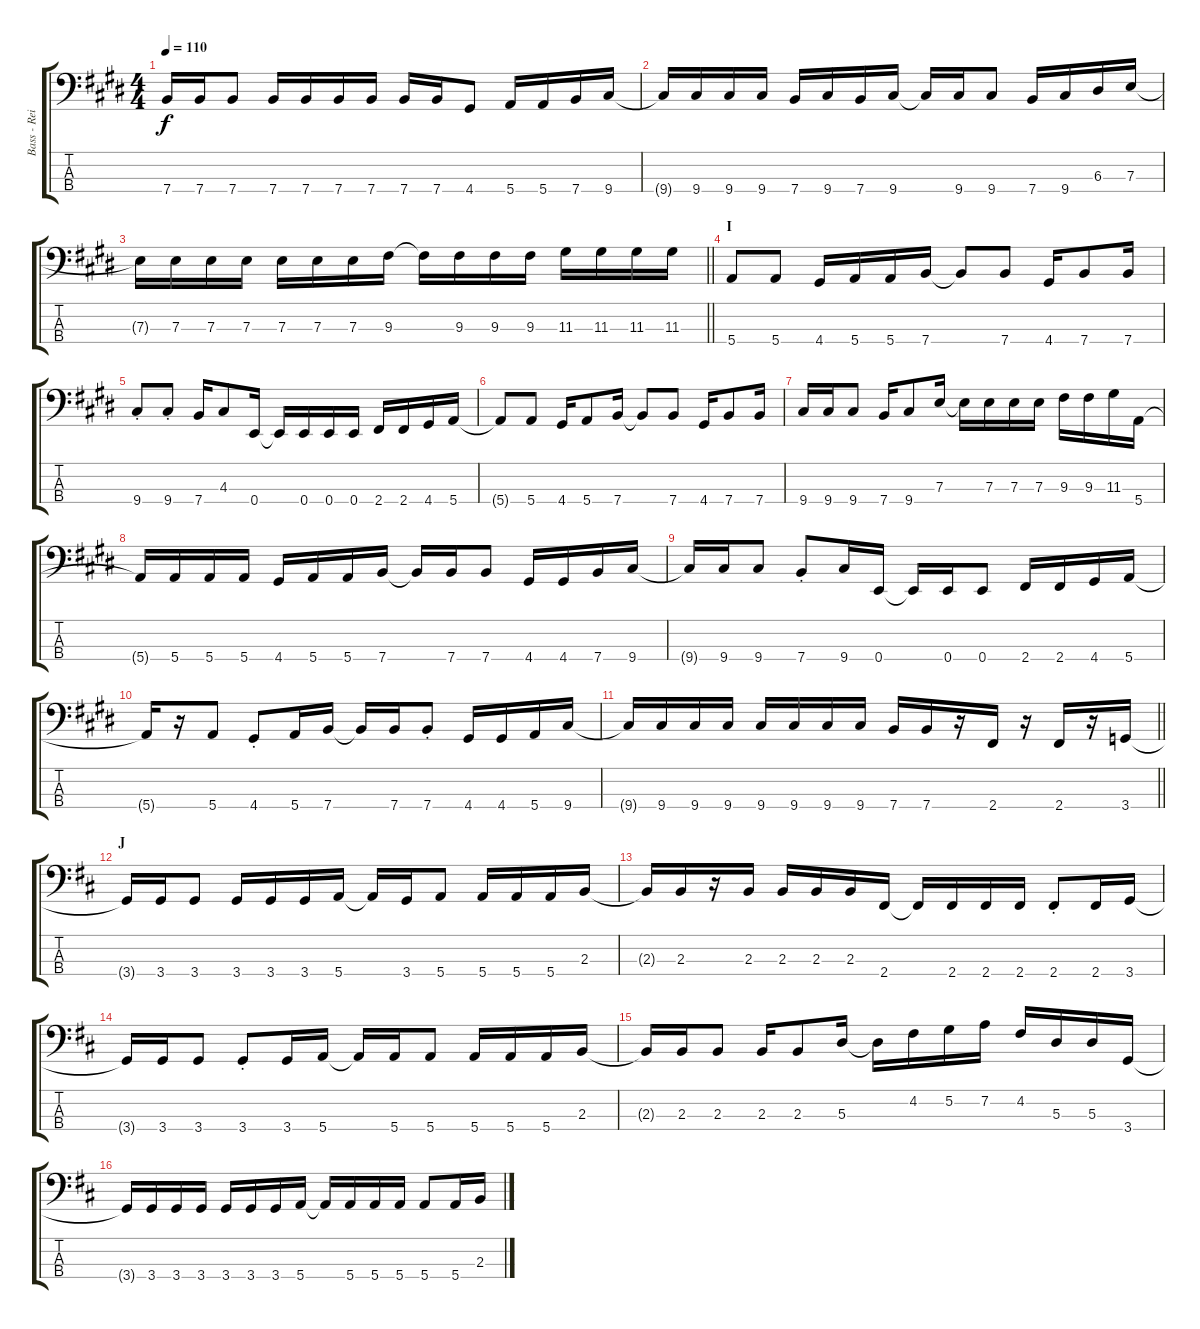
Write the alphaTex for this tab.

\track ("Bass - Reita" "Bass - Rei") {instrument electricbasspick}
\staff {score tabs}
\tuning (G2 D2 A1 E1) {hide}
\ts (4 4)
\tempo 110
\clef f4
\ks e
7.4{t}.16{dy f} 7.4.16 7.4.8 7.4.16 7.4.16 7.4.16 7.4.16 7.4.16 7.4.16 4.4.8 5.4.16 5.4.16 7.4.16 9.4.16 |
9.4{t}.16 9.4.16 9.4.16 9.4.16 7.4.16 9.4.16 7.4.16 9.4.16 9.4{t}.16 9.4.16 9.4.8 7.4.16 9.4.16 6.3.16 7.3.16 |
\barLineRight lightlight
7.3{t}.16 7.3.16 7.3.16 7.3.16 7.3.16 7.3.16 7.3.16 9.3.16 9.3{t}.16 9.3.16 9.3.16 9.3.16 11.3.16 11.3.16 11.3.16 11.3.16 |
\section ("" "I")
5.4.8 5.4.8 4.4.16 5.4.16 5.4.16 7.4.16 7.4{t}.8 7.4.8 4.4.16 7.4.8 7.4.16 |
9.4{st}.8 9.4{st}.8 7.4.16 4.3.8 0.4.16 0.4{t}.16 0.4.16 0.4.16 0.4.16 2.4.16 2.4.16 4.4.16 5.4.16 |
5.4{t}.8 5.4.8 4.4.16 5.4.8 7.4.16 7.4{t}.8 7.4.8 4.4.16 7.4.8 7.4.16 |
9.4.16 9.4.16 9.4.8 7.4.16 9.4.8 7.3.16 7.3{t}.16 7.3.16 7.3.16 7.3.16 9.3.16 9.3.16 11.3.16 5.4.16 |
5.4{t}.16 5.4.16 5.4.16 5.4.16 4.4.16 5.4.16 5.4.16 7.4.16 7.4{t}.16 7.4.16 7.4.8 4.4.16 4.4.16 7.4.16 9.4.16 |
9.4{t}.16 9.4.16 9.4.8 7.4{st}.8 9.4.16 0.4.16 0.4{t}.16 0.4.16 0.4.8 2.4.16 2.4.16 4.4.16 5.4.16 |
5.4{t}.16 r.16 5.4.8 4.4{st}.8 5.4.16 7.4.16 7.4{t}.16 7.4.16 7.4{st}.8 4.4.16 4.4.16 5.4.16 9.4.16 |
\barLineRight lightlight
9.4{t}.16 9.4.16 9.4.16 9.4.16 9.4.16 9.4.16 9.4.16 9.4.16 7.4.16 7.4.16 r.16 2.4.16 r.16 2.4.16 r.16 3.4.16 |
\section ("" "J")
\ks d
3.4{t}.16 3.4.16 3.4.8 3.4.16 3.4.16 3.4.16 5.4.16 5.4{t}.16 3.4.16 5.4.8 5.4.16 5.4.16 5.4.16 2.3.16 |
2.3{t}.16 2.3.16 r.16 2.3.16 2.3.16 2.3.16 2.3.16 2.4.16 2.4{t}.16 2.4.16 2.4.16 2.4.16 2.4{st}.8 2.4.16 3.4.16 |
3.4{t}.16 3.4.16 3.4.8 3.4{st}.8 3.4.16 5.4.16 5.4{t}.16 5.4.16 5.4.8 5.4.16 5.4.16 5.4.16 2.3.16 |
2.3{t}.16 2.3.16 2.3.8 2.3.16 2.3.8 5.3.16 5.3{t}.16 4.2.16 5.2.16 7.2.16 4.2.16 5.3.16 5.3.16 3.4.16 |
3.4{t}.16 3.4.16 3.4.16 3.4.16 3.4.16 3.4.16 3.4.16 5.4.16 5.4{t}.16 5.4.16 5.4.16 5.4.16 5.4.8 5.4.16 2.3.16
